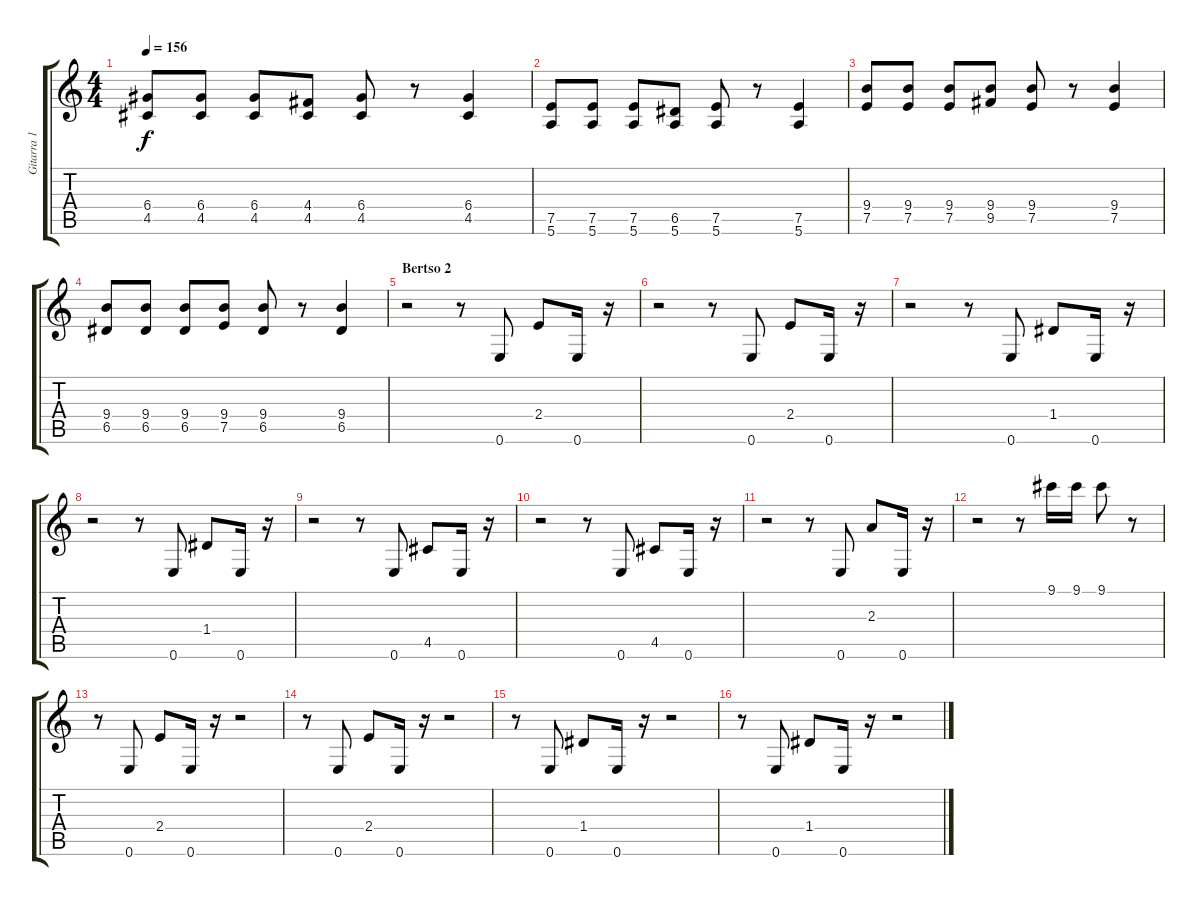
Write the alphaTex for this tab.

\track ("Gitarra 1" "Gitarra 1") {instrument overdrivenguitar}
\staff {score tabs}
\tuning (E4 B3 G3 D3 A2 E2) {hide}
\ts (4 4)
\tempo 156
\clef g2
\ks c
(6.4 4.5).8{dy f} (6.4 4.5).8 (6.4 4.5).8 (4.4 4.5).8 (6.4 4.5).8 r.8 (6.4 4.5).4 |
(7.5 5.6).8 (7.5 5.6).8 (7.5 5.6).8 (6.5 5.6).8 (7.5 5.6).8 r.8 (7.5 5.6).4 |
(9.4 7.5).8 (9.4 7.5).8 (9.4 7.5).8 (9.4 9.5).8 (9.4 7.5).8 r.8 (9.4 7.5).4 |
(9.4 6.5).8 (9.4 6.5).8 (9.4 6.5).8 (9.4 7.5).8 (9.4 6.5).8 r.8 (9.4 6.5).4 |
\section ("" "Bertso 2")
r.2 r.8 0.6.8 2.4.8 0.6.16 r.16 |
r.2 r.8 0.6.8 2.4.8 0.6.16 r.16 |
r.2 r.8 0.6.8 1.4.8 0.6.16 r.16 |
r.2 r.8 0.6.8 1.4.8 0.6.16 r.16 |
r.2 r.8 0.6.8 4.5.8 0.6.16 r.16 |
r.2 r.8 0.6.8 4.5.8 0.6.16 r.16 |
r.2 r.8 0.6.8 2.3.8 0.6.16 r.16 |
r.2 r.8 9.1.16 9.1.16 9.1.8 r.8 |
r.8 0.6.8 2.4.8 0.6.16 r.16 r.2 |
r.8 0.6.8 2.4.8 0.6.16 r.16 r.2 |
r.8 0.6.8 1.4.8 0.6.16 r.16 r.2 |
r.8 0.6.8 1.4.8 0.6.16 r.16 r.2
